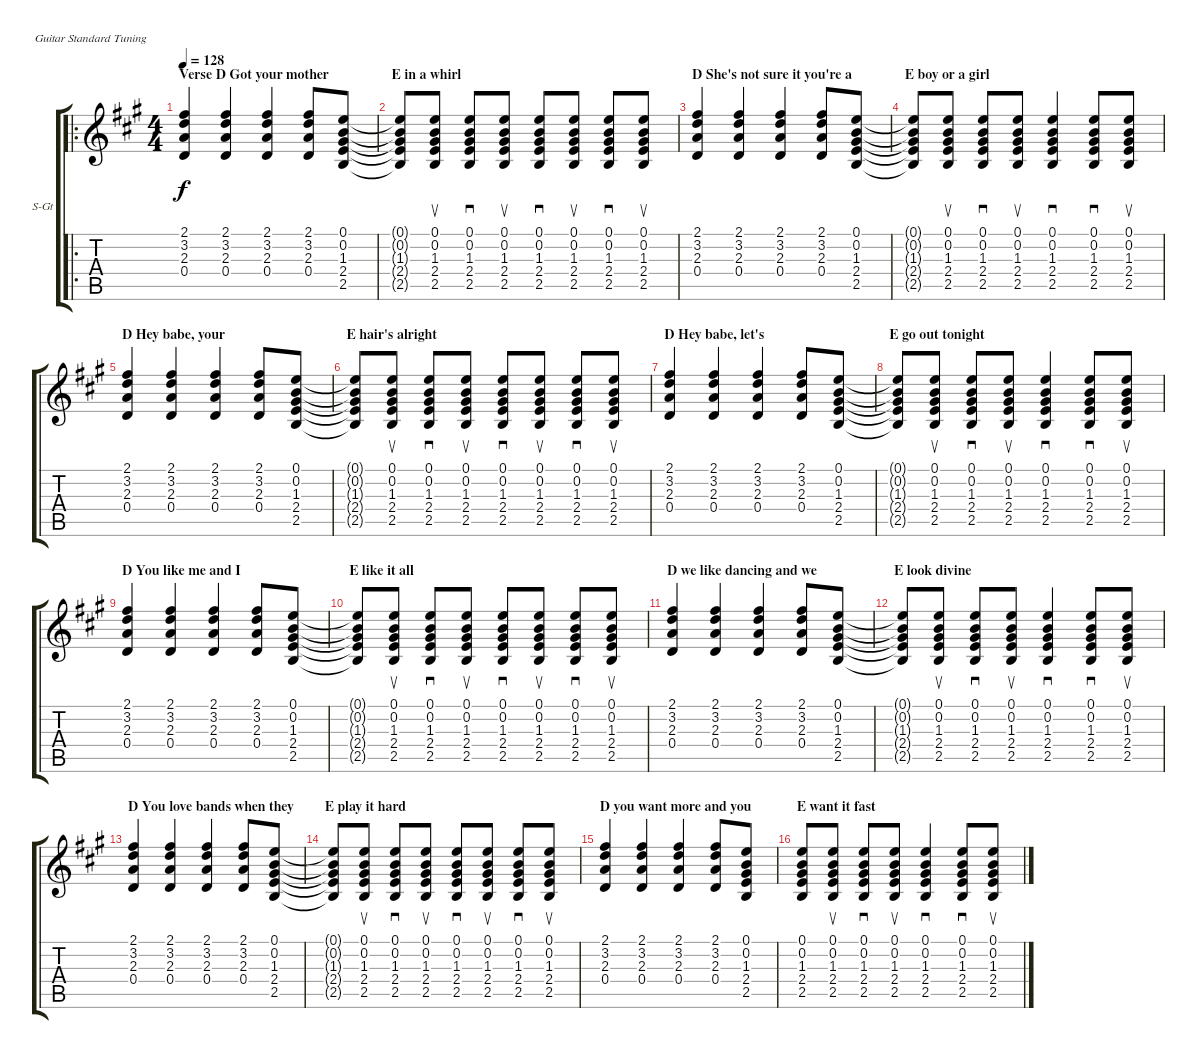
\bracketExtendMode groupsimilarinstruments
\firstSystemTrackNameOrientation horizontal
\otherSystemsTrackNameOrientation horizontal
\track ("Steel Guitar" "S-Gt") {instrument acousticguitarsteel}
\staff {score tabs}
\tuning (E4 B3 G3 D3 A2 E2)
\ro
\ts (4 4)
\section ("" "Verse D Got your mother")
\tempo 128
\clef g2
\ks a
(2.1 3.2 2.3 0.4).4{dy f} (2.1 3.2 2.3 0.4).4 (2.1 3.2 2.3 0.4).4 (2.1 3.2 2.3 0.4).8 (0.1 0.2 1.3 2.4 2.5).8 |
\section ("" "E in a whirl")
(2.5{t} 2.4{t} 1.3{t} 0.2{t} 0.1{t}).8 (0.1 0.2 1.3 2.4 2.5).8{su} (0.1 0.2 1.3 2.4 2.5).8{sd} (0.1 0.2 1.3 2.4 2.5).8{su} (0.1 0.2 1.3 2.4 2.5).8{sd} (0.1 0.2 1.3 2.4 2.5).8{su} (0.1 0.2 1.3 2.4 2.5).8{sd} (0.1 0.2 1.3 2.4 2.5).8{su} |
\section ("" "D She's not sure it you're a")
(2.1 3.2 2.3 0.4).4 (2.1 3.2 2.3 0.4).4 (2.1 3.2 2.3 0.4).4 (2.1 3.2 2.3 0.4).8 (0.1 0.2 1.3 2.4 2.5).8 |
\section ("" "E boy or a girl")
(2.5{t} 2.4{t} 1.3{t} 0.2{t} 0.1{t}).8 (0.1 0.2 1.3 2.4 2.5).8{su} (0.1 0.2 1.3 2.4 2.5).8{sd} (0.1 0.2 1.3 2.4 2.5).8{su} (0.1 0.2 1.3 2.4 2.5).4{sd} (0.1 0.2 1.3 2.4 2.5).8{sd} (0.1 0.2 1.3 2.4 2.5).8{su} |
\section ("" "D Hey babe, your")
(2.1 3.2 2.3 0.4).4 (2.1 3.2 2.3 0.4).4 (2.1 3.2 2.3 0.4).4 (2.1 3.2 2.3 0.4).8 (0.1 0.2 1.3 2.4 2.5).8 |
\section ("" "E hair's alright")
(2.5{t} 2.4{t} 1.3{t} 0.2{t} 0.1{t}).8 (0.1 0.2 1.3 2.4 2.5).8{su} (0.1 0.2 1.3 2.4 2.5).8{sd} (0.1 0.2 1.3 2.4 2.5).8{su} (0.1 0.2 1.3 2.4 2.5).8{sd} (0.1 0.2 1.3 2.4 2.5).8{su} (0.1 0.2 1.3 2.4 2.5).8{sd} (0.1 0.2 1.3 2.4 2.5).8{su} |
\section ("" "D Hey babe, let's")
(2.1 3.2 2.3 0.4).4 (2.1 3.2 2.3 0.4).4 (2.1 3.2 2.3 0.4).4 (2.1 3.2 2.3 0.4).8 (0.1 0.2 1.3 2.4 2.5).8 |
\section ("" "E go out tonight")
(2.5{t} 2.4{t} 1.3{t} 0.2{t} 0.1{t}).8 (0.1 0.2 1.3 2.4 2.5).8{su} (0.1 0.2 1.3 2.4 2.5).8{sd} (0.1 0.2 1.3 2.4 2.5).8{su} (0.1 0.2 1.3 2.4 2.5).4{sd} (0.1 0.2 1.3 2.4 2.5).8{sd} (0.1 0.2 1.3 2.4 2.5).8{su} |
\section ("" "D You like me and I")
(2.1 3.2 2.3 0.4).4 (2.1 3.2 2.3 0.4).4 (2.1 3.2 2.3 0.4).4 (2.1 3.2 2.3 0.4).8 (0.1 0.2 1.3 2.4 2.5).8 |
\section ("" "E like it all")
(2.5{t} 2.4{t} 1.3{t} 0.2{t} 0.1{t}).8 (0.1 0.2 1.3 2.4 2.5).8{su} (0.1 0.2 1.3 2.4 2.5).8{sd} (0.1 0.2 1.3 2.4 2.5).8{su} (0.1 0.2 1.3 2.4 2.5).8{sd} (0.1 0.2 1.3 2.4 2.5).8{su} (0.1 0.2 1.3 2.4 2.5).8{sd} (0.1 0.2 1.3 2.4 2.5).8{su} |
\section ("" "D we like dancing and we")
(2.1 3.2 2.3 0.4).4 (2.1 3.2 2.3 0.4).4 (2.1 3.2 2.3 0.4).4 (2.1 3.2 2.3 0.4).8 (0.1 0.2 1.3 2.4 2.5).8 |
\section ("" "E look divine")
(2.5{t} 2.4{t} 1.3{t} 0.2{t} 0.1{t}).8 (0.1 0.2 1.3 2.4 2.5).8{su} (0.1 0.2 1.3 2.4 2.5).8{sd} (0.1 0.2 1.3 2.4 2.5).8{su} (0.1 0.2 1.3 2.4 2.5).4{sd} (0.1 0.2 1.3 2.4 2.5).8{sd} (0.1 0.2 1.3 2.4 2.5).8{su} |
\section ("" "D You love bands when they")
(2.1 3.2 2.3 0.4).4 (2.1 3.2 2.3 0.4).4 (2.1 3.2 2.3 0.4).4 (2.1 3.2 2.3 0.4).8 (0.1 0.2 1.3 2.4 2.5).8 |
\section ("" "E play it hard")
(2.5{t} 2.4{t} 1.3{t} 0.2{t} 0.1{t}).8 (0.1 0.2 1.3 2.4 2.5).8{su} (0.1 0.2 1.3 2.4 2.5).8{sd} (0.1 0.2 1.3 2.4 2.5).8{su} (0.1 0.2 1.3 2.4 2.5).8{sd} (0.1 0.2 1.3 2.4 2.5).8{su} (0.1 0.2 1.3 2.4 2.5).8{sd} (0.1 0.2 1.3 2.4 2.5).8{su} |
\section ("" "D you want more and you")
(2.1 3.2 2.3 0.4).4 (2.1 3.2 2.3 0.4).4 (2.1 3.2 2.3 0.4).4 (2.1 3.2 2.3 0.4).8 (0.1 0.2 1.3 2.4 2.5).8 |
\section ("" "E want it fast")
(2.5 2.4 1.3 0.2 0.1).8 (0.1 0.2 1.3 2.4 2.5).8{su} (0.1 0.2 1.3 2.4 2.5).8{sd} (0.1 0.2 1.3 2.4 2.5).8{su} (0.1 0.2 1.3 2.4 2.5).4{sd} (0.1 0.2 1.3 2.4 2.5).8{sd} (0.1 0.2 1.3 2.4 2.5).8{su}
